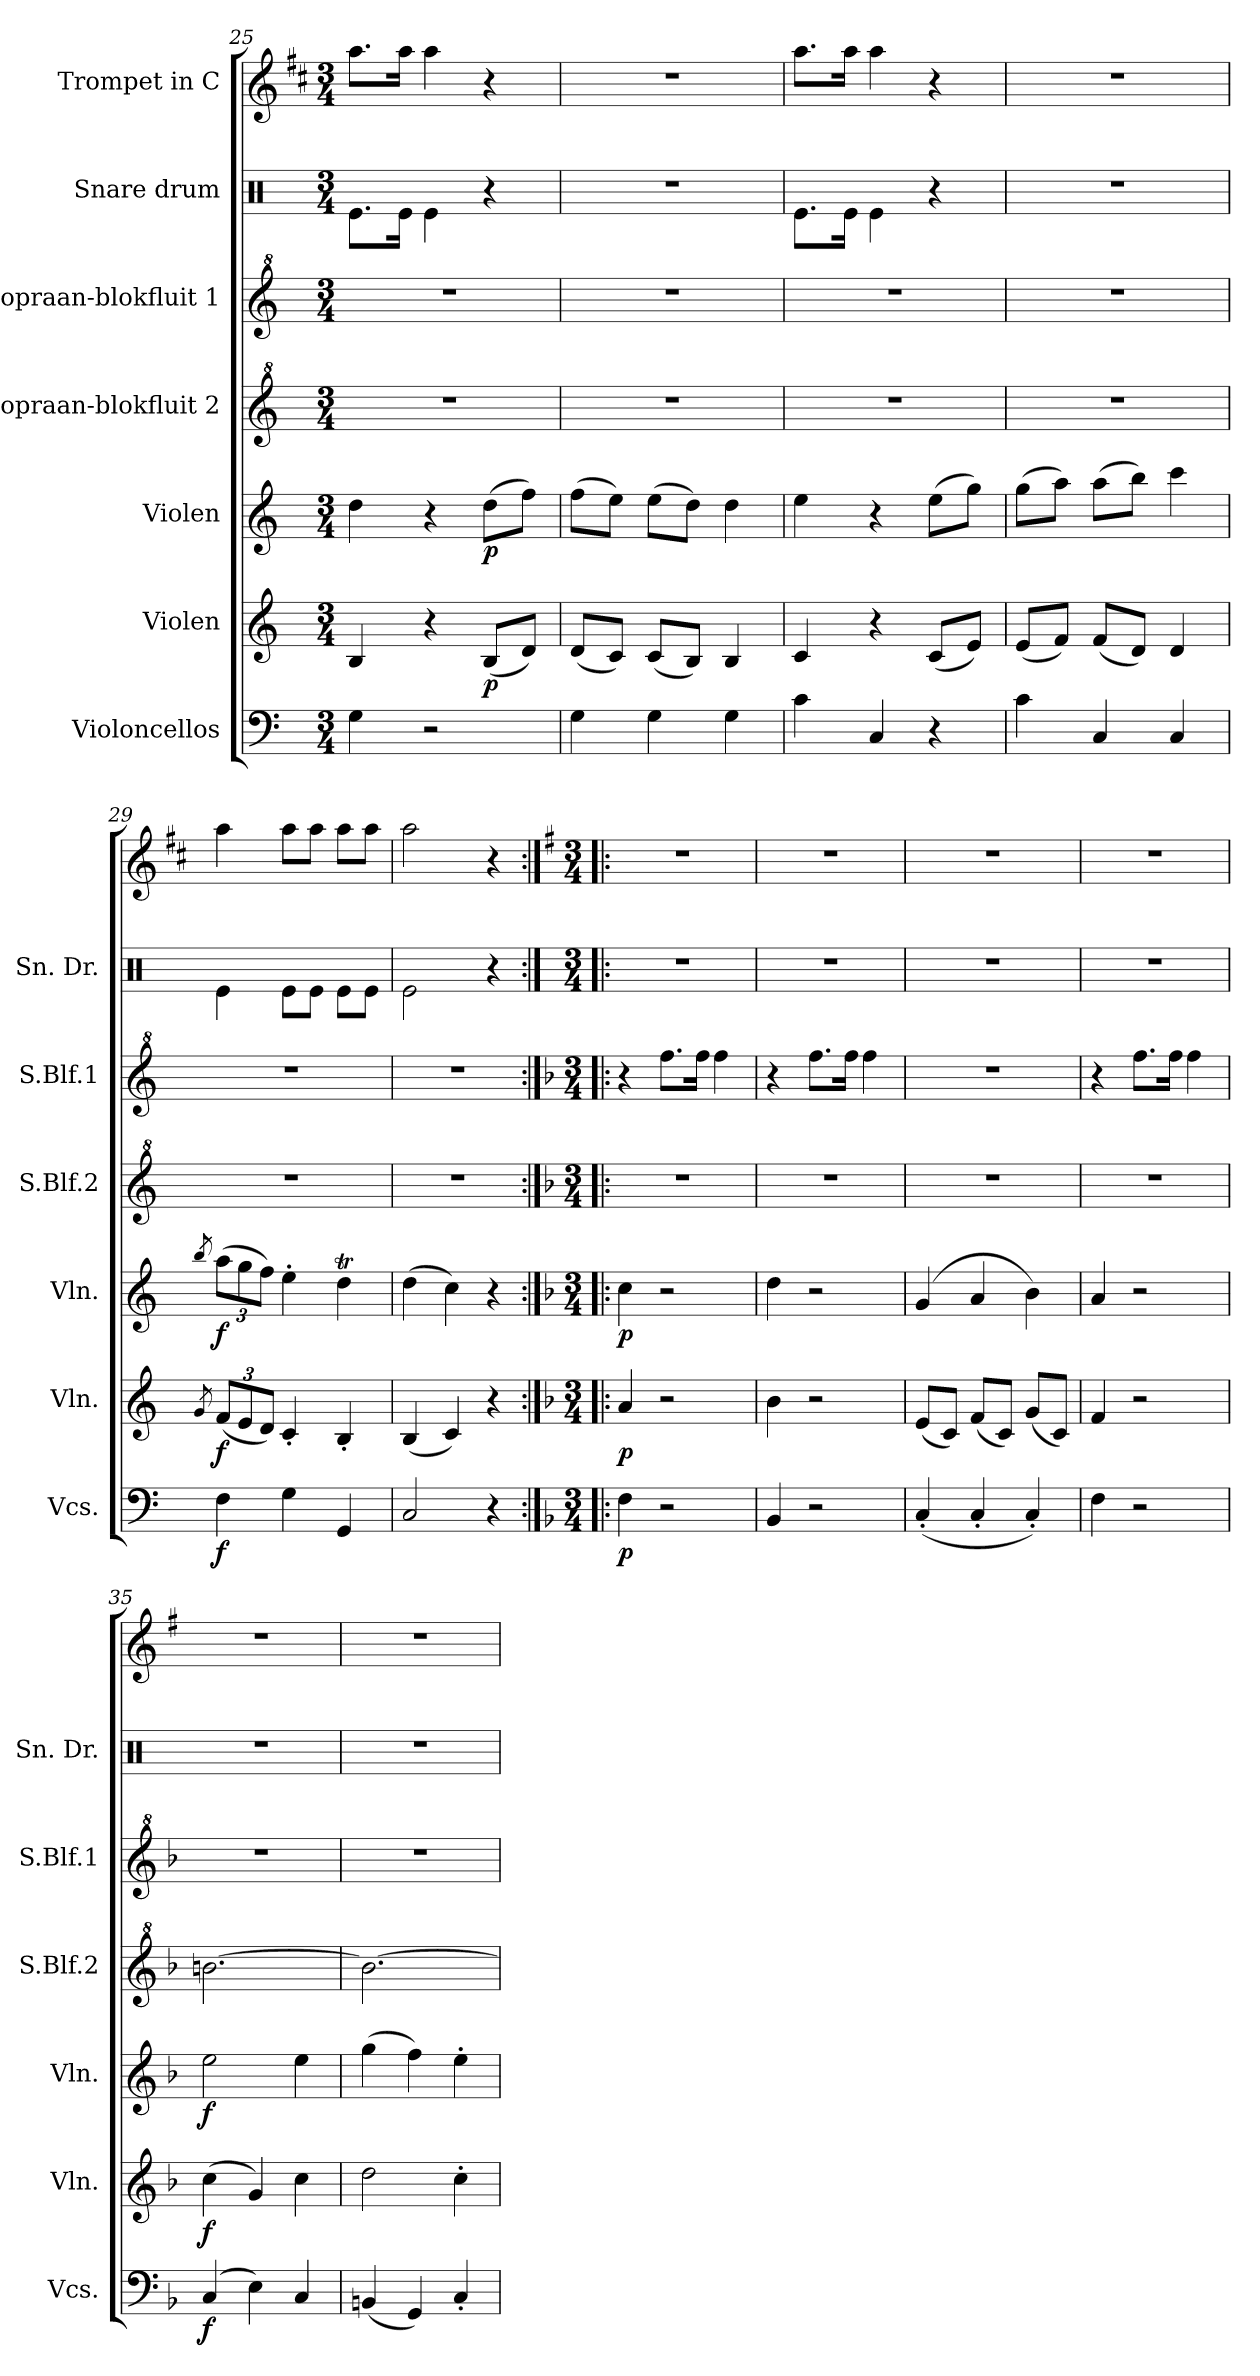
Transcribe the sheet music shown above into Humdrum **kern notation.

**kern	**dynam	**kern	**dynam	**kern	**dynam	**kern	**kern	**kern	**kern
*part7	*part7	*part6	*part6	*part5	*part5	*part4	*part3	*part2	*part1
*staff7	*staff7	*staff6	*staff6	*staff5	*staff5	*staff4	*staff3	*staff2	*staff1
*I"Violoncellos	*	*I"Violen	*	*I"Violen	*	*I"Sopraan-blokfluit 2	*I"Sopraan-blokfluit 1	*I"Snare drum	*I"Trompet in C
*I'Vcs.	*	*I'Vln.	*	*I'Vln.	*	*I'S.Blf.2	*I'S.Blf.1	*I'Sn. Dr.	*
*clefF4	*	*clefG2	*	*clefG2	*	*clefG^2	*clefG^2	*clefX	*clefG2
*	*	*	*	*	*	*	*	*	*ITrd1c2
*k[]	*	*k[]	*	*k[]	*	*k[]	*k[]	*k[]	*k[]
*M3/4	*	*M3/4	*	*M3/4	*	*M3/4	*M3/4	*M3/4	*M3/4
=25	=25	=25	=25	=25	=25	=25	=25	=25	=25
4G\	.	4B/	.	4dd\	.	2.r	2.r	8.Re\L	8.gg\L
.	.	.	.	.	.	.	.	16Re\Jk	16gg\Jk
2r	.	4r	.	4r	.	.	.	4Re\	4gg\
!	!	!	!LO:DY:b	!	!LO:DY:b	!	!	!	!
.	.	(8B/L	p	(8dd\L	p	.	.	4r	4r
.	.	8d/J)	.	8ff\J)	.	.	.	.	.
!!LO:PB:g=z
=26	=26	=26	=26	=26	=26	=26	=26	=26	=26
4G\	.	(8d/L	.	(8ff\L	.	2.r	2.r	2.r	2.r
.	.	8c/J)	.	8ee\J)	.	.	.	.	.
4G\	.	(8c/L	.	(8ee\L	.	.	.	.	.
.	.	8B/J)	.	8dd\J)	.	.	.	.	.
4G\	.	4B/	.	4dd\	.	.	.	.	.
=27	=27	=27	=27	=27	=27	=27	=27	=27	=27
4c\	.	4c/	.	4ee\	.	2.r	2.r	8.Re\L	8.gg\L
.	.	.	.	.	.	.	.	16Re\Jk	16gg\Jk
4C/	.	4r	.	4r	.	.	.	4Re\	4gg\
4r	.	(8c/L	.	(8ee\L	.	.	.	4r	4r
.	.	8e/J)	.	8gg\J)	.	.	.	.	.
=28	=28	=28	=28	=28	=28	=28	=28	=28	=28
4c\	.	(8e/L	.	(8gg\L	.	2.r	2.r	2.r	2.r
.	.	8f/J)	.	8aa\J)	.	.	.	.	.
4C/	.	(8f/L	.	(8aa\L	.	.	.	.	.
.	.	8d/J)	.	8bb\J)	.	.	.	.	.
4C/	.	4d/	.	4ccc\	.	.	.	.	.
=29	=29	=29	=29	=29	=29	=29	=29	=29	=29
.	.	8qg/	.	8qbb/	.	.	.	.	.
*	*	*Xbrackettup	*	*Xbrackettup	*	*	*	*	*
!	!LO:DY:b	!	!LO:DY:b	!	!LO:DY:b	!	!	!	!
4F\	f	(12f/L	f	(12aa\L	f	2.r	2.r	4Re\	4gg\
.	.	12e/	.	12gg\	.	.	.	.	.
.	.	12d/J)	.	12ff\J)	.	.	.	.	.
4G\	.	4c'/	.	4ee'\	.	.	.	8Re\L	8gg\L
.	.	.	.	.	.	.	.	8Re\J	8gg\J
4GG/	.	4B'/	.	4ddT\	.	.	.	8Re\L	8gg\L
.	.	.	.	.	.	.	.	8Re\J	8gg\J
=30	=30	=30	=30	=30	=30	=30	=30	=30	=30
2C/	.	(4B/	.	(4dd\	.	2.r	2.r	2Re\	2gg\
.	.	4c/)	.	4cc\)	.	.	.	.	.
4r	.	4r	.	4r	.	.	.	4r	4r
!!LO:PB:g=z
=31:|!|:	=31:|!|:	=31:|!|:	=31:|!|:	=31:|!|:	=31:|!|:	=31:|!|:	=31:|!|:	=31:|!|:	=31:|!|:
*k[b-]	*	*k[b-]	*	*k[b-]	*	*k[b-]	*k[b-]	*	*k[b-]
*M3/4	*	*M3/4	*	*M3/4	*	*M3/4	*M3/4	*M3/4	*M3/4
!	!LO:DY:b	!	!LO:DY:b	!	!LO:DY:b	!	!	!	!
4F\	p	4a/	p	4cc\	p	2.r	4r	2.r	2.r
2r	.	2r	.	2r	.	.	8.fff\L	.	.
.	.	.	.	.	.	.	16fff\Jk	.	.
.	.	.	.	.	.	.	4fff\	.	.
=32	=32	=32	=32	=32	=32	=32	=32	=32	=32
4BB-/	.	4b-\	.	4dd\	.	2.r	4r	2.r	2.r
2r	.	2r	.	2r	.	.	8.fff\L	.	.
.	.	.	.	.	.	.	16fff\Jk	.	.
.	.	.	.	.	.	.	4fff\	.	.
=33	=33	=33	=33	=33	=33	=33	=33	=33	=33
(4C'/	.	(8e/L	.	(4g/	.	2.r	2.r	2.r	2.r
.	.	8c/J)	.	.	.	.	.	.	.
4C'/	.	(8f/L	.	4a/	.	.	.	.	.
.	.	8c/J)	.	.	.	.	.	.	.
4C'/)	.	(8g/L	.	4b-\)	.	.	.	.	.
.	.	8c/J)	.	.	.	.	.	.	.
=34	=34	=34	=34	=34	=34	=34	=34	=34	=34
4F\	.	4f/	.	4a/	.	2.r	4r	2.r	2.r
2r	.	2r	.	2r	.	.	8.fff\L	.	.
.	.	.	.	.	.	.	16fff\Jk	.	.
.	.	.	.	.	.	.	4fff\	.	.
=35	=35	=35	=35	=35	=35	=35	=35	=35	=35
!	!LO:DY:b	!	!LO:DY:b	!	!LO:DY:b	!	!	!	!
(4C/	f	(4cc\	f	2ee\	f	[2.bbn\	2.r	2.r	2.r
4E\)	.	4g/)	.	.	.	.	.	.	.
4C/	.	4cc\	.	4ee\	.	.	.	.	.
=36	=36	=36	=36	=36	=36	=36	=36	=36	=36
(4BBn/	.	2dd\	.	(4gg\	.	2.bb\_	2.r	2.r	2.r
4GG/)	.	.	.	4ff\)	.	.	.	.	.
4C'/	.	4cc'\	.	4ee'\	.	.	.	.	.
=	=	=	=	=	=	=	=	=	=
*-	*-	*-	*-	*-	*-	*-	*-	*-	*-
